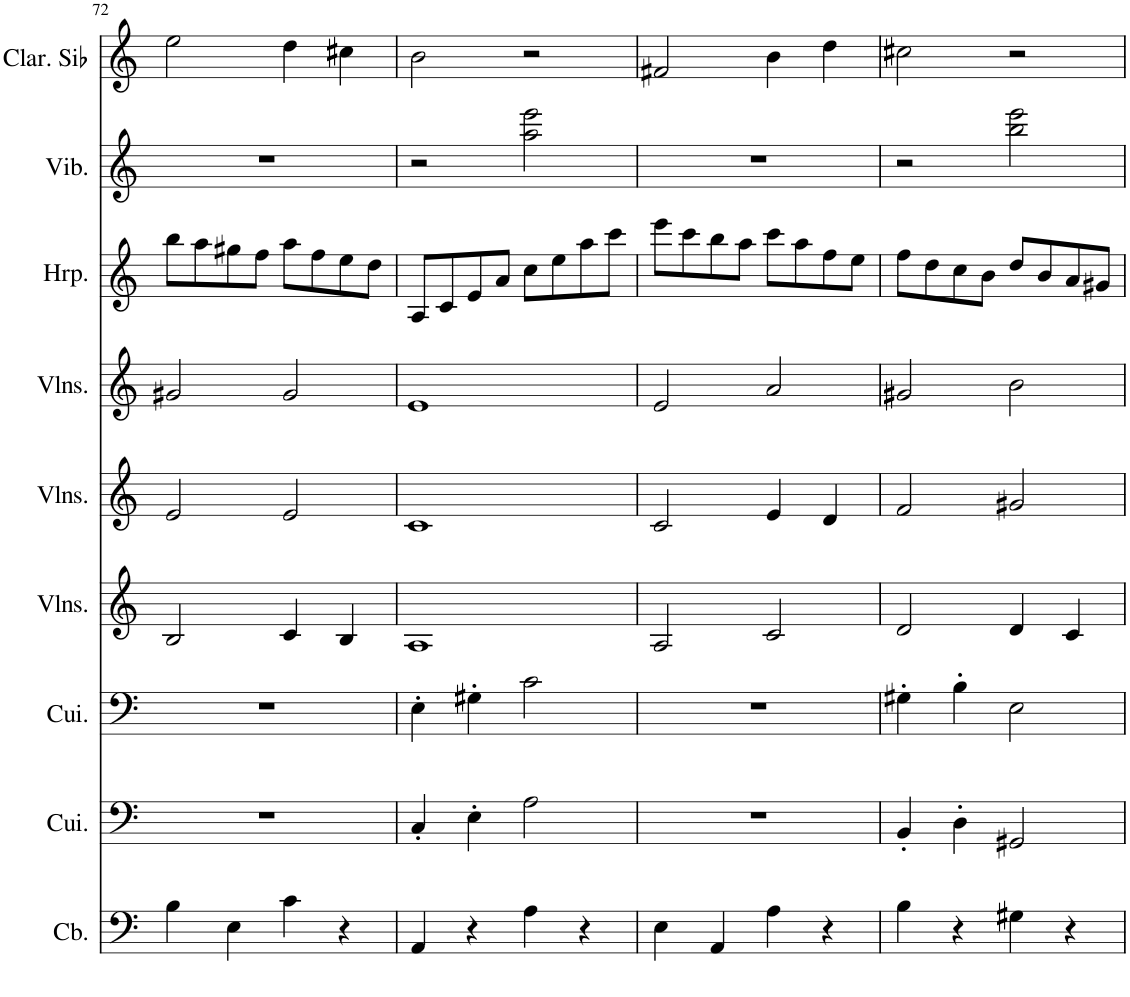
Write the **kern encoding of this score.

**kern	**kern	**kern	**kern	**kern	**kern	**kern	**kern	**kern
*part9	*part8	*part7	*part6	*part5	*part4	*part3	*part2	*part1
*staff9	*staff8	*staff7	*staff6	*staff5	*staff4	*staff3	*staff2	*staff1
*I"Contrebasse	*I"Cuivres	*I"Cuivres	*I"Violons	*I"Violons	*I"Violons	*I"Harpe	*I"Vibraphone	*I"Clarinette en Sib, Timid
*I'Cb.	*I'Cui.	*I'Cui.	*I'Vlns.	*I'Vlns.	*I'Vlns.	*I'Hrp.	*I'Vib.	*I'Clar. Sib
!!LO:PB:g=z
*clefF4	*clefF4	*clefF4	*clefG2	*clefG2	*clefG2	*clefG2	*clefG2	*clefG2
*Trd7c12	*	*	*	*	*	*	*	*Trd1c2
*k[]	*k[]	*k[]	*k[]	*k[]	*k[]	*k[]	*k[]	*k[]
*M4/4	*M4/4	*M4/4	*M4/4	*M4/4	*M4/4	*M4/4	*M4/4	*M4/4
=72	=72	=72	=72	=72	=72	=72	=72	=72
4B\	1r	1r	2B/	2e/	2g#X/	8bb\L	1r	2ee\
.	.	.	.	.	.	8aa\	.	.
4E\	.	.	.	.	.	8gg#X\	.	.
.	.	.	.	.	.	8ff\J	.	.
4c\	.	.	4c/	2e/	2g#/	8aa\L	.	4dd\
.	.	.	.	.	.	8ff\	.	.
4r	.	.	4B/	.	.	8ee\	.	4cc#X\
.	.	.	.	.	.	8dd\J	.	.
=73	=73	=73	=73	=73	=73	=73	=73	=73
4AA/	4C'/	4E'\	1A	1c	1e	8A/L	2r	2b\
.	.	.	.	.	.	8c/	.	.
4r	4E'\	4G#X'\	.	.	.	8e/	.	.
.	.	.	.	.	.	8a/J	.	.
4A\	2A\	2c\	.	.	.	8cc\L	2aa\ 2eee\	2r
.	.	.	.	.	.	8ee\	.	.
4r	.	.	.	.	.	8aa\	.	.
.	.	.	.	.	.	8ccc\J	.	.
=74	=74	=74	=74	=74	=74	=74	=74	=74
4E\	1r	1r	2A/	2c/	2e/	8eee\L	1r	2f#X/
.	.	.	.	.	.	8ccc\	.	.
4AA/	.	.	.	.	.	8bb\	.	.
.	.	.	.	.	.	8aa\J	.	.
4A\	.	.	2c/	4e/	2a/	8ccc\L	.	4b\
.	.	.	.	.	.	8aa\	.	.
4r	.	.	.	4d/	.	8ff\	.	4dd\
.	.	.	.	.	.	8ee\J	.	.
=75	=75	=75	=75	=75	=75	=75	=75	=75
4B\	4BB'/	4G#X'\	2d/	2f/	2g#X/	8ff\L	2r	2cc#X\
.	.	.	.	.	.	8dd\	.	.
4r	4D'\	4B'\	.	.	.	8cc\	.	.
.	.	.	.	.	.	8b\J	.	.
4G#X\	2GG#X/	2E\	4d/	2g#X/	2b\	8dd/L	2bb\ 2eee\	2r
.	.	.	.	.	.	8b/	.	.
4r	.	.	4c/	.	.	8a/	.	.
.	.	.	.	.	.	8g#X/J	.	.
=	=	=	=	=	=	=	=	=
*-	*-	*-	*-	*-	*-	*-	*-	*-
